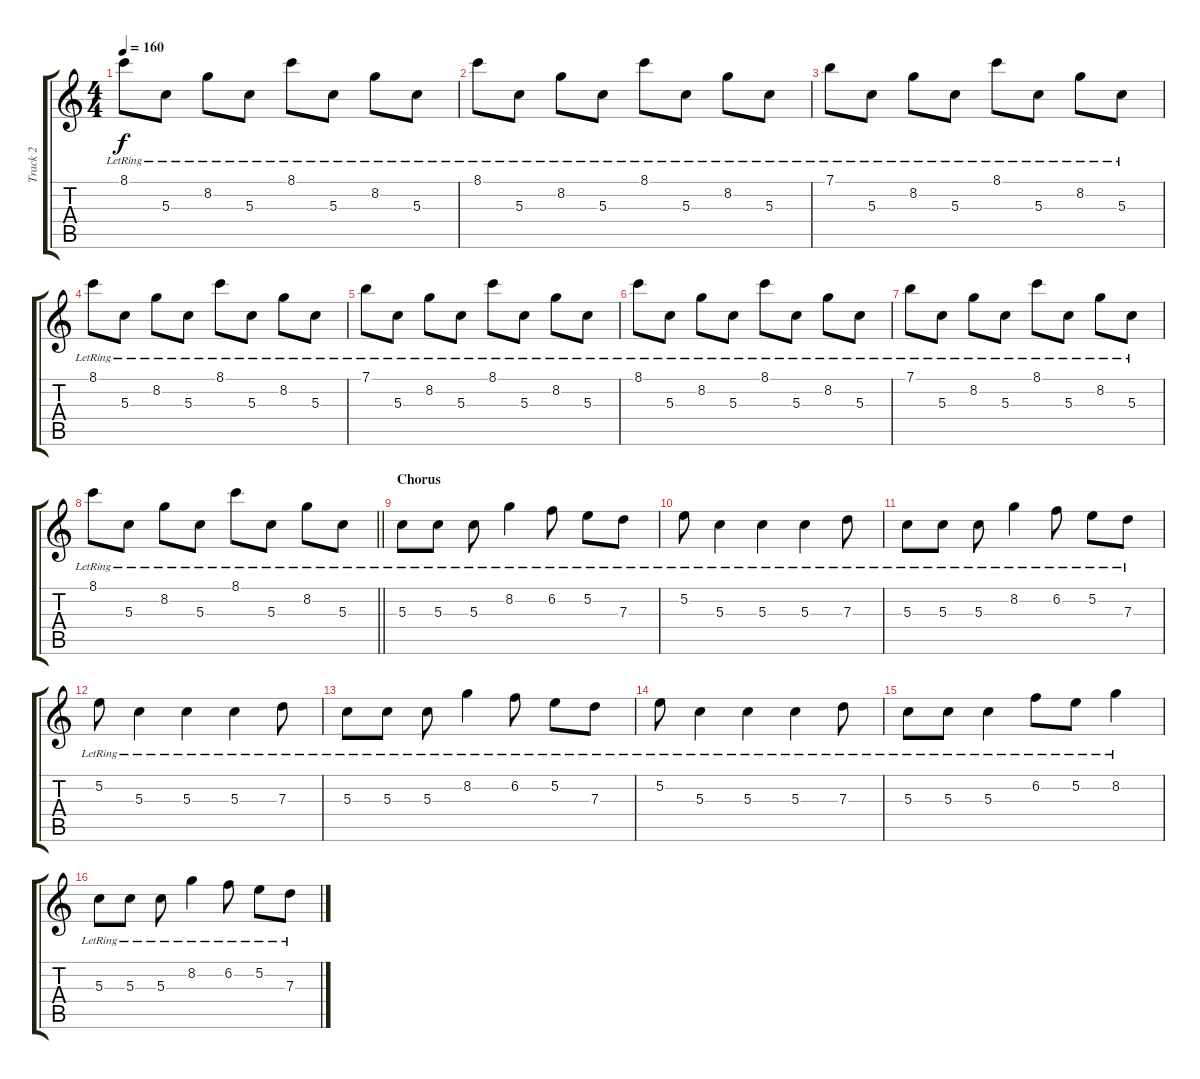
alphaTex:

\track ("Track 2" "Track 2") {instrument electricguitarjazz}
\staff {score tabs}
\tuning (E4 B3 G3 D3 A2 E2) {hide}
\ts (4 4)
\tempo 160
\clef g2
\ks c
8.1{lr}.8{dy f} 5.3{lr}.8 8.2{lr}.8 5.3{lr}.8 8.1{lr}.8 5.3{lr}.8 8.2{lr}.8 5.3{lr}.8 |
8.1{lr}.8 5.3{lr}.8 8.2{lr}.8 5.3{lr}.8 8.1{lr}.8 5.3{lr}.8 8.2{lr}.8 5.3{lr}.8 |
7.1{lr}.8 5.3{lr}.8 8.2{lr}.8 5.3{lr}.8 8.1{lr}.8 5.3{lr}.8 8.2{lr}.8 5.3{lr}.8 |
8.1{lr}.8 5.3{lr}.8 8.2{lr}.8 5.3{lr}.8 8.1{lr}.8 5.3{lr}.8 8.2{lr}.8 5.3{lr}.8 |
7.1{lr}.8 5.3{lr}.8 8.2{lr}.8 5.3{lr}.8 8.1{lr}.8 5.3{lr}.8 8.2{lr}.8 5.3{lr}.8 |
8.1{lr}.8 5.3{lr}.8 8.2{lr}.8 5.3{lr}.8 8.1{lr}.8 5.3{lr}.8 8.2{lr}.8 5.3{lr}.8 |
7.1{lr}.8 5.3{lr}.8 8.2{lr}.8 5.3{lr}.8 8.1{lr}.8 5.3{lr}.8 8.2{lr}.8 5.3{lr}.8 |
\barLineRight lightlight
8.1{lr}.8 5.3{lr}.8 8.2{lr}.8 5.3{lr}.8 8.1{lr}.8 5.3{lr}.8 8.2{lr}.8 5.3{lr}.8 |
\section ("" "Chorus")
5.3{lr}.8 5.3{lr}.8 5.3{lr}.8 8.2{lr}.4 6.2{lr}.8 5.2{lr}.8 7.3{lr}.8 |
5.2{lr}.8 5.3{lr}.4 5.3{lr}.4 5.3{lr}.4 7.3{lr}.8 |
5.3{lr}.8 5.3{lr}.8 5.3{lr}.8 8.2{lr}.4 6.2{lr}.8 5.2{lr}.8 7.3{lr}.8 |
5.2{lr}.8 5.3{lr}.4 5.3{lr}.4 5.3{lr}.4 7.3{lr}.8 |
5.3{lr}.8 5.3{lr}.8 5.3{lr}.8 8.2{lr}.4 6.2{lr}.8 5.2{lr}.8 7.3{lr}.8 |
5.2{lr}.8 5.3{lr}.4 5.3{lr}.4 5.3{lr}.4 7.3{lr}.8 |
5.3{lr}.8 5.3{lr}.8 5.3{lr}.4 6.2{lr}.8 5.2{lr}.8 8.2{lr}.4 |
5.3{lr}.8 5.3{lr}.8 5.3{lr}.8 8.2{lr}.4 6.2{lr}.8 5.2{lr}.8 7.3{lr}.8
